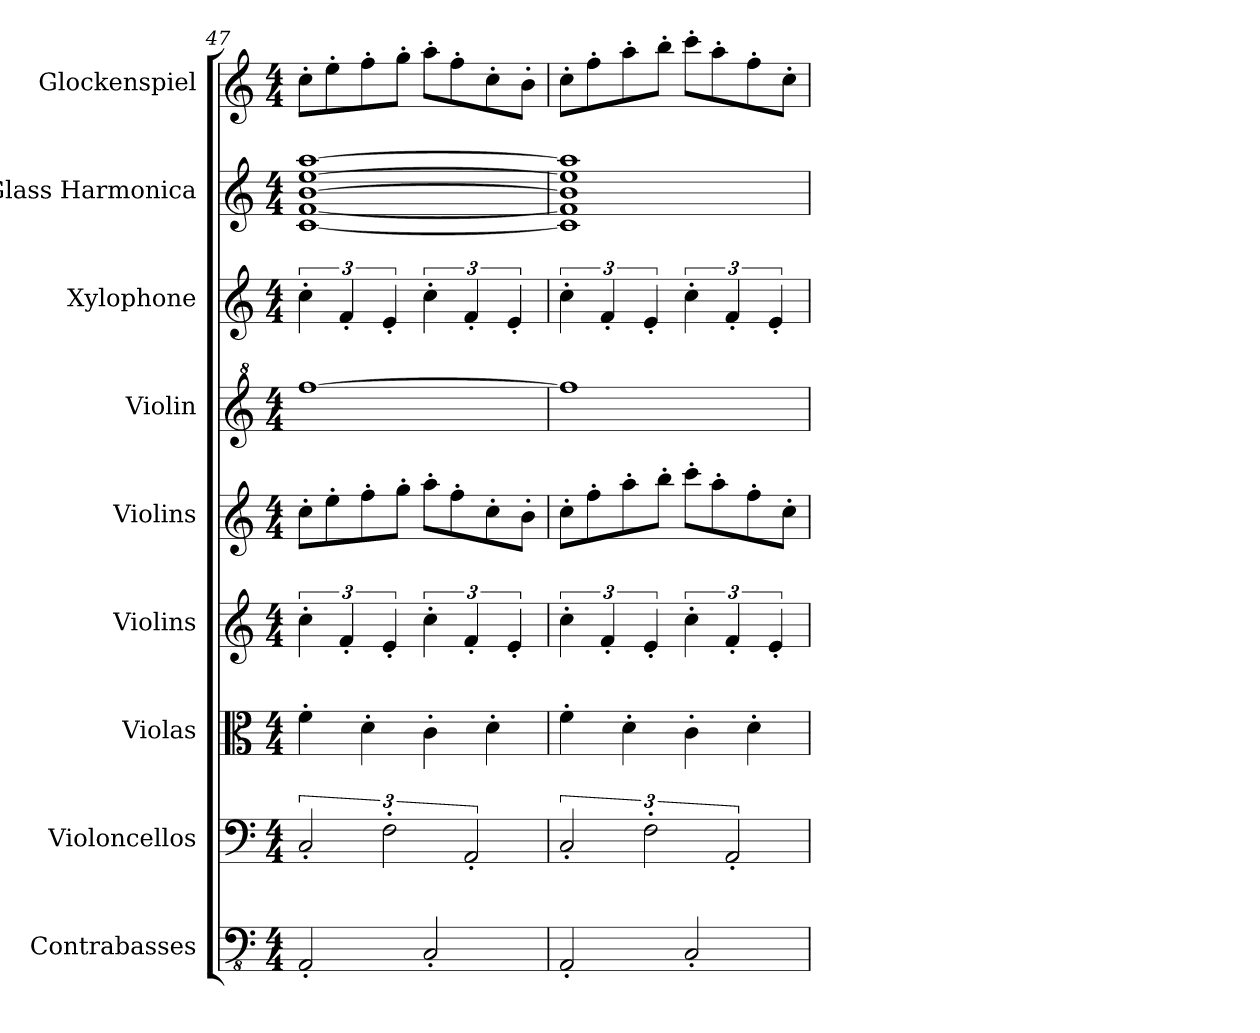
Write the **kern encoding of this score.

**kern	**kern	**kern	**kern	**kern	**kern	**kern	**kern	**kern
*part9	*part8	*part7	*part6	*part5	*part4	*part3	*part2	*part1
*staff9	*staff8	*staff7	*staff6	*staff5	*staff4	*staff3	*staff2	*staff1
*I"Contrabasses	*I"Violoncellos	*I"Violas	*I"Violins	*I"Violins	*I"Violin	*I"Xylophone	*I"Glass Harmonica	*I"Glockenspiel
*I'Cbs.	*I'Vcs.	*I'Vlas.	*I'Vlns.	*I'Vlns.	*I'Vln.	*I'Xyl.	*I'Gla. Har.	*I'Glk.
*clefFv4	*clefF4	*clefC3	*clefG2	*clefG2	*clefG^2	*clefG2	*clefG2	*clefG2
*	*	*	*	*	*	*ITrd-7c-12	*	*ITrd-14c-24
*k[]	*k[]	*k[]	*k[]	*k[]	*k[]	*k[]	*k[]	*k[]
*M4/4	*M4/4	*M4/4	*M4/4	*M4/4	*M4/4	*M4/4	*M4/4	*M4/4
=47	=47	=47	=47	=47	=47	=47	=47	=47
2AAA'/	3C'/	4f'\	6cc'\	8cc'\L	[1fff	6ccc'\	[1c [1f [1b [1ee [1aa	8cccc'\L
.	.	.	.	8ee'\	.	.	.	8eeee'\
.	.	.	6f'/	.	.	6ff'/	.	.
.	.	4d'\	.	8ff'\	.	.	.	8ffff'\
.	3F'\	.	6e'/	.	.	6ee'/	.	.
.	.	.	.	8gg'\J	.	.	.	8gggg'\J
2CC'/	.	4c'\	6cc'\	8aa'\L	.	6ccc'\	.	8aaaa'\L
.	.	.	.	8ff'\	.	.	.	8ffff'\
.	3AA'/	.	6f'/	.	.	6ff'/	.	.
.	.	4d'\	.	8cc'\	.	.	.	8cccc'\
.	.	.	6e'/	.	.	6ee'/	.	.
.	.	.	.	8b'\J	.	.	.	8bbb'\J
!!LO:PB:g=z
=48	=48	=48	=48	=48	=48	=48	=48	=48
2AAA'/	3C'/	4f'\	6cc'\	8cc'\L	1fff]	6ccc'\	1c] 1f] 1b] 1ee] 1aa]	8cccc'\L
.	.	.	.	8ff'\	.	.	.	8ffff'\
.	.	.	6f'/	.	.	6ff'/	.	.
.	.	4d'\	.	8aa'\	.	.	.	8aaaa'\
.	3F'\	.	6e'/	.	.	6ee'/	.	.
.	.	.	.	8bb'\J	.	.	.	8bbbb'\J
2CC'/	.	4c'\	6cc'\	8ccc'\L	.	6ccc'\	.	8ccccc'\L
.	.	.	.	8aa'\	.	.	.	8aaaa'\
.	3AA'/	.	6f'/	.	.	6ff'/	.	.
.	.	4d'\	.	8ff'\	.	.	.	8ffff'\
.	.	.	6e'/	.	.	6ee'/	.	.
.	.	.	.	8cc'\J	.	.	.	8cccc'\J
=	=	=	=	=	=	=	=	=
*-	*-	*-	*-	*-	*-	*-	*-	*-
